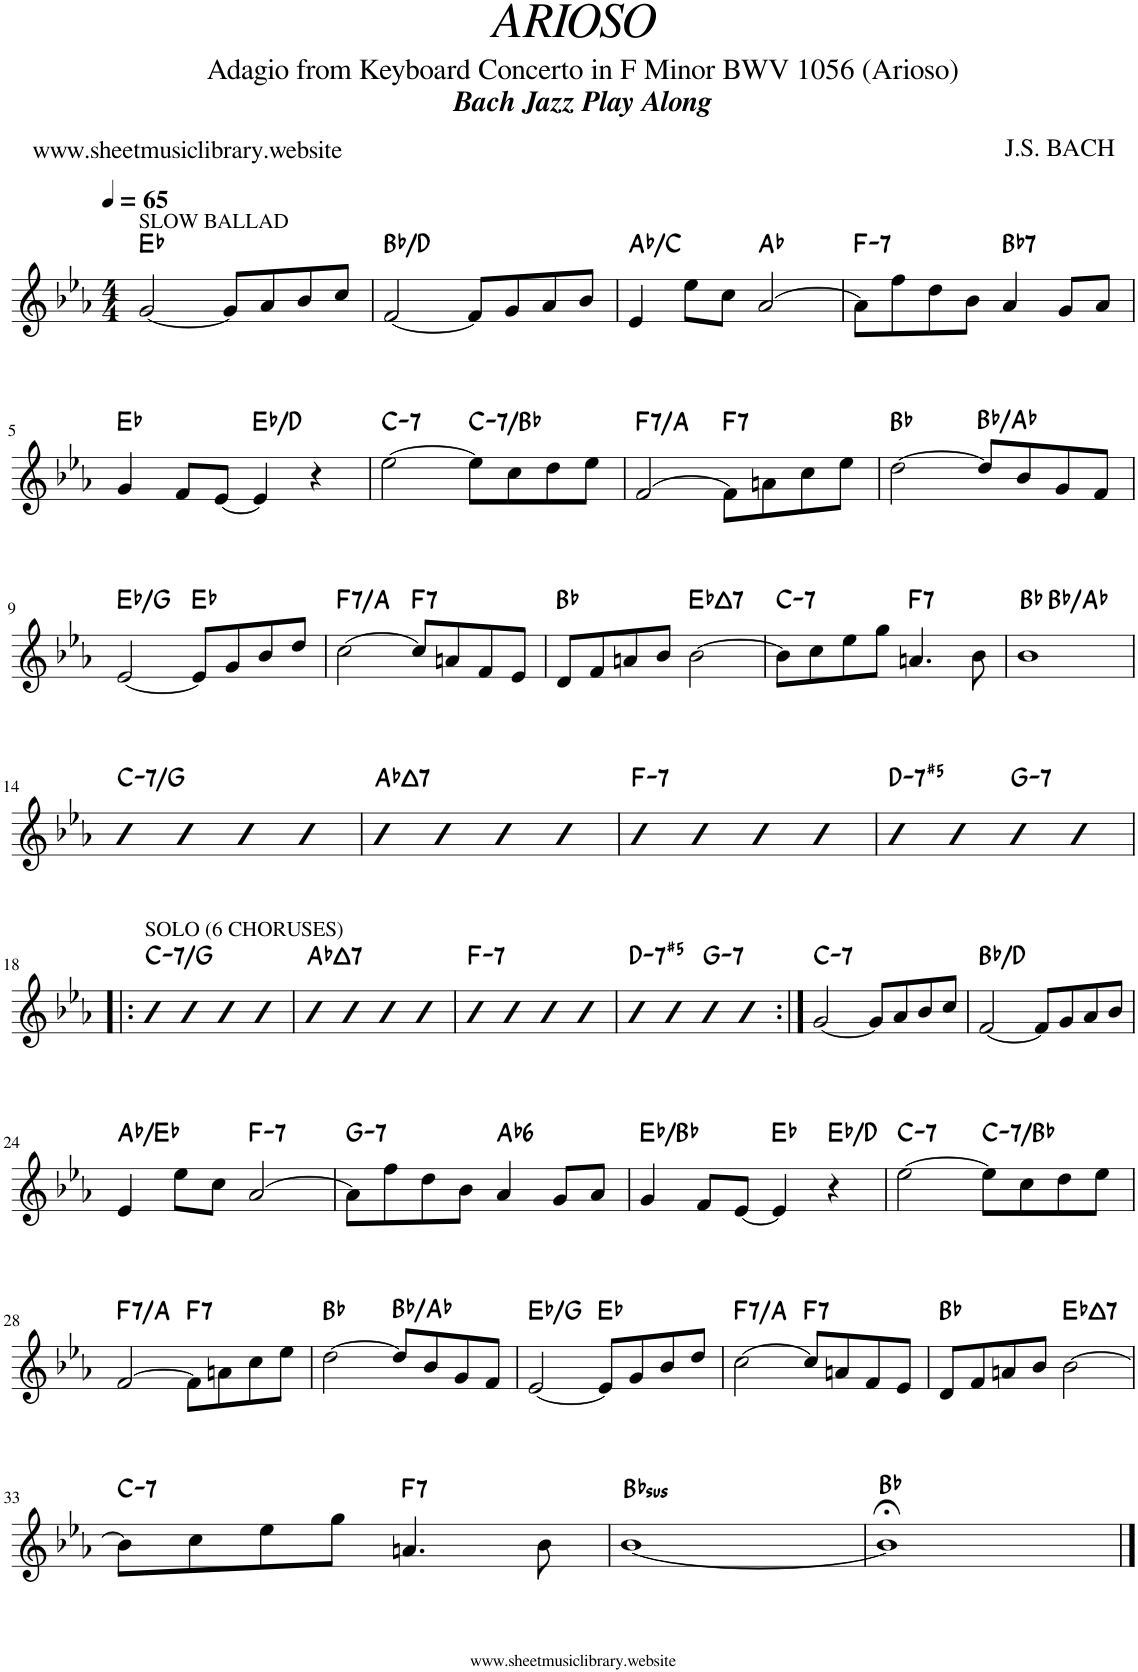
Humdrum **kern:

**kern	**harte
*part1	*part1
*staff1	*
*I"Piano	*
*I'Pno	*
*clefG2	*
*k[b-e-a-]	*
*M4/4	*
*MM65	*
=1	=1
!LO:TX:a:t=SLOW BALLAD	!
[2g/	Eb:maj
8g/L]	.
8a-/	.
8b-/	.
8cc/J	.
=2	=2
[2f/	Bb:maj/3
8f/L]	.
8g/	.
8a-/	.
8b-/J	.
=3	=3
4e-/	Ab:maj/3
8ee-\L	.
8cc\J	.
[2a-/	Ab:maj
=4	=4
!	!LO:H:kt=7
8a-\L]	F:min7
8ff\	.
8dd\	.
8b-\J	.
!	!LO:H:kt=7
4a-/	Bb:7
8g/L	.
8a-/J	.
!!LO:LB:g=z
=5	=5
*k[b-e-a-]	*
4g/	Eb:maj
8f/L	.
[8e-/J	.
4e-/]	Eb:maj/7
4r	.
=6	=6
!	!LO:H:kt=7
[2ee-\	C:min7
!	!LO:H:kt=7
8ee-\L]	C:min7/b7
8cc\	.
8dd\	.
8ee-\J	.
=7	=7
!	!LO:H:kt=7
[2f/	F:7/3
!	!LO:H:kt=7
8f\L]	F:7
8an\	.
8cc\	.
8ee-\J	.
=8	=8
[2dd\	Bb:maj
8dd/L]	Bb:maj/b7
8b-/	.
8g/	.
8f/J	.
!!LO:LB:g=z
=9	=9
[2e-/	Eb:maj/3
8e-/L]	Eb:maj
8g/	.
8b-/	.
8dd/J	.
=10	=10
!	!LO:H:kt=7
[2cc\	F:7/3
!	!LO:H:kt=7
8cc/L]	F:7
8an/	.
8f/	.
8e-/J	.
=11	=11
8d/L	Bb:maj
8f/	.
8an/	.
8b-/J	.
!	!LO:H:kt=7
[2b-\	Eb:maj7
=12	=12
!	!LO:H:kt=7
8b-\L]	C:min7
8cc\	.
8ee-\	.
8gg\J	.
!	!LO:H:kt=7
4.an/	F:7
8b-\	.
=13	=13
*^	*
1b-	4ryy	Bb:maj
.	2.ryy	Bb:maj/b7
!!LO:LB:g=z	!!
=14	=14	=14
!	!	!LO:H:kt=7
*v	*v	*
4b-	C:min7/5
4b-	.
4b-	.
4b-	.
=15	=15
!	!LO:H:kt=7
4b-	Ab:maj7
4b-	.
4b-	.
4b-	.
=16	=16
!	!LO:H:kt=7
4b-	F:min7
4b-	.
4b-	.
4b-	.
=17	=17
!	!LO:H:kt=7
4b-	D:(b3,#5,b7)
4b-	.
!	!LO:H:kt=7
4b-	G:min7
4b-	.
!!LO:LB:g=z
=18!|:	=18!|:
!LO:TX:a:t=SOLO (6 CHORUSES)	!LO:H:kt=7
4b-	C:min7/5
4b-	.
4b-	.
4b-	.
=19	=19
!	!LO:H:kt=7
4b-	Ab:maj7
4b-	.
4b-	.
4b-	.
=20	=20
!	!LO:H:kt=7
4b-	F:min7
4b-	.
4b-	.
4b-	.
=21	=21
!	!LO:H:kt=7
4b-	D:(b3,#5,b7)
4b-	.
!	!LO:H:kt=7
4b-	G:min7
4b-	.
=22:|!	=22:|!
!	!LO:H:kt=7
[2g/	C:min7
8g/L]	.
8a-/	.
8b-/	.
8cc/J	.
=23	=23
[2f/	Bb:maj/3
8f/L]	.
8g/	.
8a-/	.
8b-/J	.
!!LO:LB:g=z
=24	=24
4e-/	Ab:maj/5
8ee-\L	.
8cc\J	.
!	!LO:H:kt=7
[2a-/	F:min7
=25	=25
!	!LO:H:kt=7
8a-\L]	G:min7
8ff\	.
8dd\	.
8b-\J	.
!	!LO:H:kt=6
4a-/	Ab:maj6
8g/L	.
8a-/J	.
=26	=26
4g/	Eb:maj/5
8f/L	.
[8e-/J	.
4e-/]	Eb:maj
4r	Eb:maj/7
=27	=27
!	!LO:H:kt=7
[2ee-\	C:min7
!	!LO:H:kt=7
8ee-\L]	C:min7/b7
8cc\	.
8dd\	.
8ee-\J	.
!!LO:LB:g=z
=28	=28
!	!LO:H:kt=7
[2f/	F:7/3
!	!LO:H:kt=7
8f\L]	F:7
8an\	.
8cc\	.
8ee-\J	.
=29	=29
[2dd\	Bb:maj
8dd/L]	Bb:maj/b7
8b-/	.
8g/	.
8f/J	.
=30	=30
[2e-/	Eb:maj/3
8e-/L]	Eb:maj
8g/	.
8b-/	.
8dd/J	.
=31	=31
!	!LO:H:kt=7
[2cc\	F:7/3
!	!LO:H:kt=7
8cc/L]	F:7
8an/	.
8f/	.
8e-/J	.
=32	=32
8d/L	Bb:maj
8f/	.
8an/	.
8b-/J	.
!	!LO:H:kt=7
[2b-\	Eb:maj7
!!LO:LB:g=z
=33	=33
!	!LO:H:kt=7
8b-\L]	C:min7
8cc\	.
8ee-\	.
8gg\J	.
!	!LO:H:kt=7
4.an/	F:7
8b-\	.
=34	=34
!	!LO:H:kt=sus
[1b-	Bb:sus4
=35	=35
1b-;<]	Bb:maj
==	==
*-	*-
